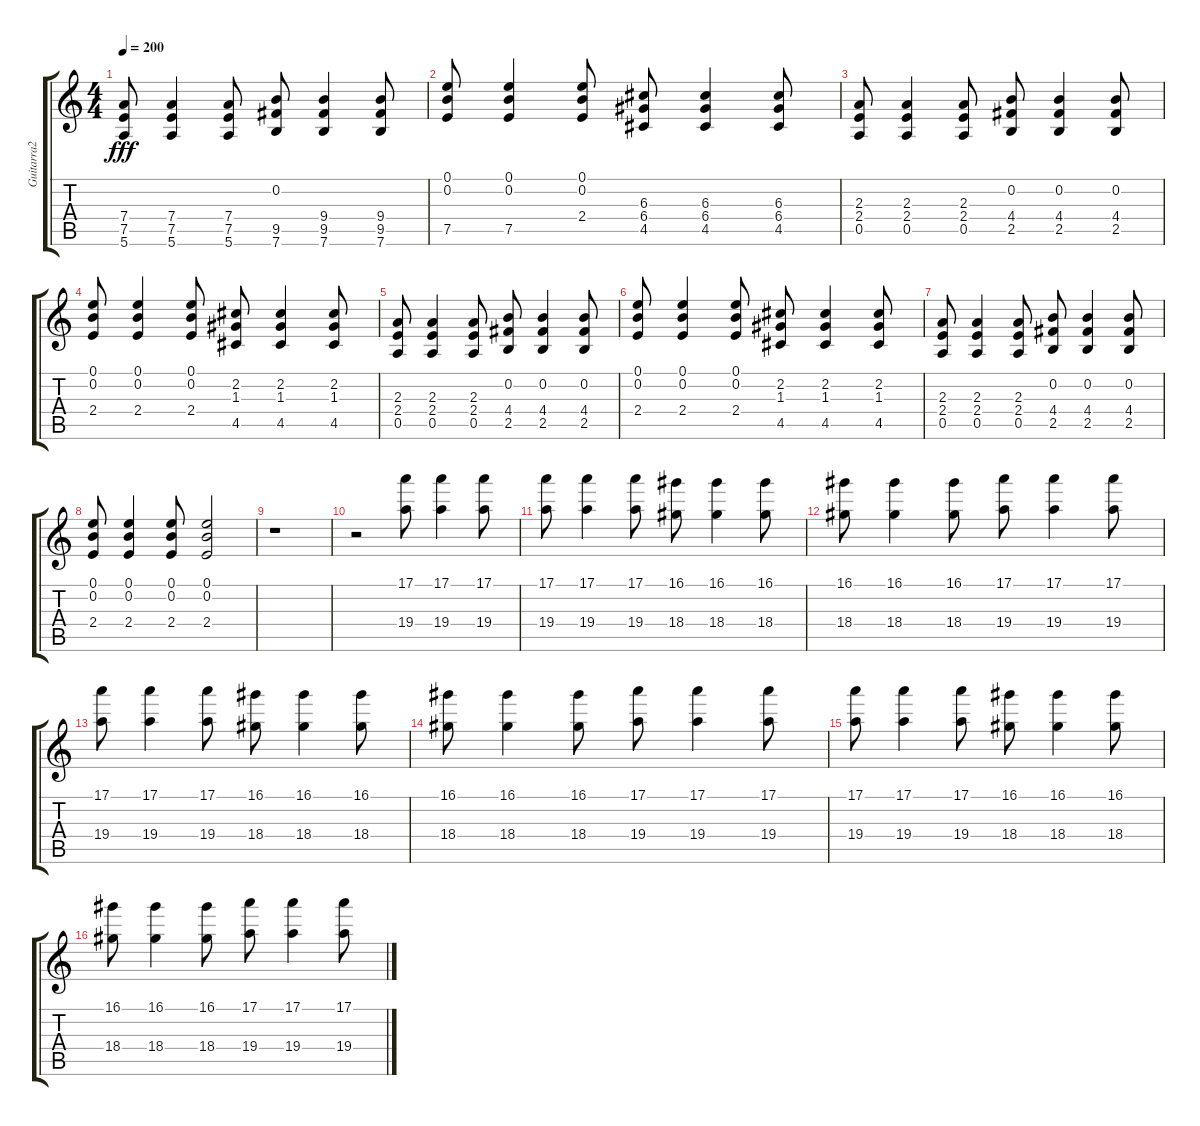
\track ("Guitarra2" "Guitarra2") {instrument distortionguitar}
\staff {score tabs}
\tuning (E4 B3 G3 D3 A2 E2) {hide}
\ts (4 4)
\tempo 200
\clef g2
\ks c
(7.4 7.5 5.6).8{dy fff} (7.4 7.5 5.6).4 (7.4 7.5 5.6).8 (0.2 9.5 7.6).8 (9.4 9.5 7.6).4 (9.4 9.5 7.6).8 |
(0.1 0.2 7.5).8 (0.1 0.2 7.5).4 (0.1 0.2 2.4).8 (6.3 6.4 4.5).8 (6.3 6.4 4.5).4 (6.3 6.4 4.5).8 |
(2.3 2.4 0.5).8 (2.3 2.4 0.5).4 (2.3 2.4 0.5).8 (0.2 4.4 2.5).8 (0.2 4.4 2.5).4 (0.2 4.4 2.5).8 |
(0.1 0.2 2.4).8 (0.1 0.2 2.4).4 (0.1 0.2 2.4).8 (2.2 1.3 4.5).8 (2.2 1.3 4.5).4 (2.2 1.3 4.5).8 |
(2.3 2.4 0.5).8 (2.3 2.4 0.5).4 (2.3 2.4 0.5).8 (0.2 4.4 2.5).8 (0.2 4.4 2.5).4 (0.2 4.4 2.5).8 |
(0.1 0.2 2.4).8 (0.1 0.2 2.4).4 (0.1 0.2 2.4).8 (2.2 1.3 4.5).8 (2.2 1.3 4.5).4 (2.2 1.3 4.5).8 |
(2.3 2.4 0.5).8 (2.3 2.4 0.5).4 (2.3 2.4 0.5).8 (0.2 4.4 2.5).8 (0.2 4.4 2.5).4 (0.2 4.4 2.5).8 |
(0.1 0.2 2.4).8 (0.1 0.2 2.4).4 (0.1 0.2 2.4).8 (0.1 0.2 2.4).2 |
r.1 |
r.2 (17.1 19.4).8 (17.1 19.4).4 (17.1 19.4).8 |
(17.1 19.4).8 (17.1 19.4).4 (17.1 19.4).8 (16.1 18.4).8 (16.1 18.4).4 (16.1 18.4).8 |
(16.1 18.4).8 (16.1 18.4).4 (16.1 18.4).8 (17.1 19.4).8 (17.1 19.4).4 (17.1 19.4).8 |
(17.1 19.4).8 (17.1 19.4).4 (17.1 19.4).8 (16.1 18.4).8 (16.1 18.4).4 (16.1 18.4).8 |
(16.1 18.4).8 (16.1 18.4).4 (16.1 18.4).8 (17.1 19.4).8 (17.1 19.4).4 (17.1 19.4).8 |
(17.1 19.4).8 (17.1 19.4).4 (17.1 19.4).8 (16.1 18.4).8 (16.1 18.4).4 (16.1 18.4).8 |
(16.1 18.4).8 (16.1 18.4).4 (16.1 18.4).8 (17.1 19.4).8 (17.1 19.4).4 (17.1 19.4).8
